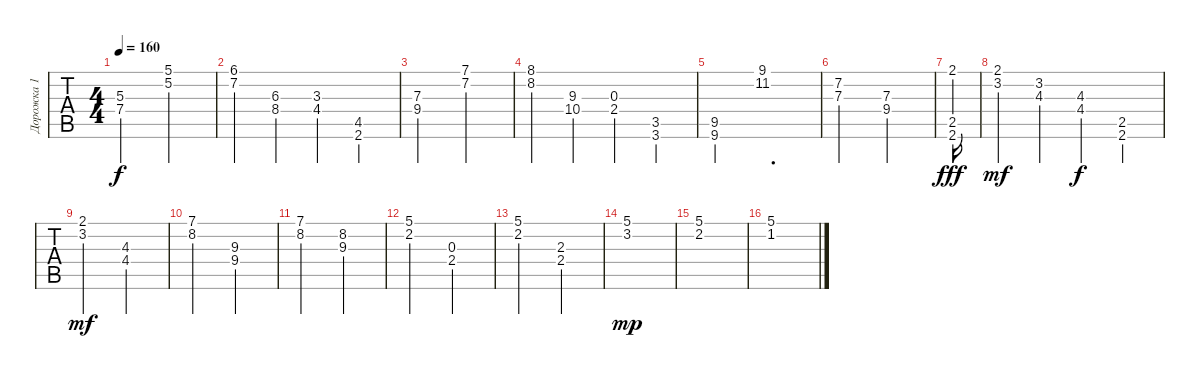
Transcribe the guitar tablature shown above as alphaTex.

\track ("Дорожка 1" "Дорожка 1") {instrument acousticguitarsteel}
\staff {tabs}
\tuning (E4 B3 G3 D3 A2 E2) {hide}
\ts (4 4)
\tempo 160
\clef g2
\ks c
(5.3 7.4).2{dy f} (5.1 5.2).2 |
(6.1 7.2).4 (6.3 8.4).4 (3.3 4.4).4 (4.5 2.6).4 |
(7.3 9.4).2 (7.1 7.2).2 |
(8.1 8.2).4 (9.3 10.4).4 (0.3 2.4).4 (3.5 3.6).4 |
(9.5 9.6).2 (9.1 11.2).1{d} |
(7.2 7.3).2 (7.3 9.4).2 |
(2.1 2.5 2.6).16{dy fff} |
(2.1 3.2).4{dy mf} (3.2 4.3).4 (4.3 4.4).4{dy f} (2.5 2.6).4 |
(2.1 3.2).2{dy mf} (4.3 4.4).2 |
(7.1 8.2).2 (9.3 9.4).2 |
(7.1 8.2).2 (8.2 9.3).2 |
(5.1 2.2).2 (0.3 2.4).2 |
(5.1 2.2).2 (2.3 2.4).2 |
(5.1 3.2).1{dy mp} |
(5.1 2.2).1 |
(5.1 1.2).1
